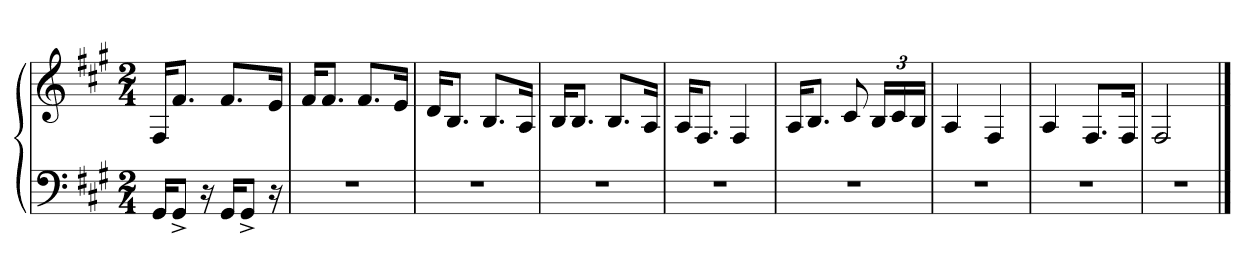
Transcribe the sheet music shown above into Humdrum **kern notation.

**kern	**kern
*part1	*part1
*staff2	*staff1
*clefF4	*clefG2
*k[f#c#g#]	*k[f#c#g#]
*M2/4	*M2/4
=1	=1
16GG#/KL	16F#/KL
8GG#^/J	8.f#/J
16r	.
16GG#/KL	8.f#/L
8GG#^/J	.
16r	16e/Jk
=2	=2
2r	16f#/KL
.	8.f#/J
.	8.f#/L
.	16e/Jk
=3	=3
2r	16d/KL
.	8.B/J
.	8.B/L
.	16A/Jk
=4	=4
2r	16B/KL
.	8.B/J
.	8.B/L
.	16A/Jk
=5	=5
2r	16A/KL
.	8.F#/J
.	4F#/
=6	=6
2r	16A/KL
.	8.B/J
.	8c#/
.	24B/LL
.	24c#/
.	24B/JJ
=7	=7
2r	4A/
.	4F#/
=8	=8
2r	4A/
.	8.F#/L
.	16F#/Jk
=9	=9
2r	2F#/
==	==
*-	*-
